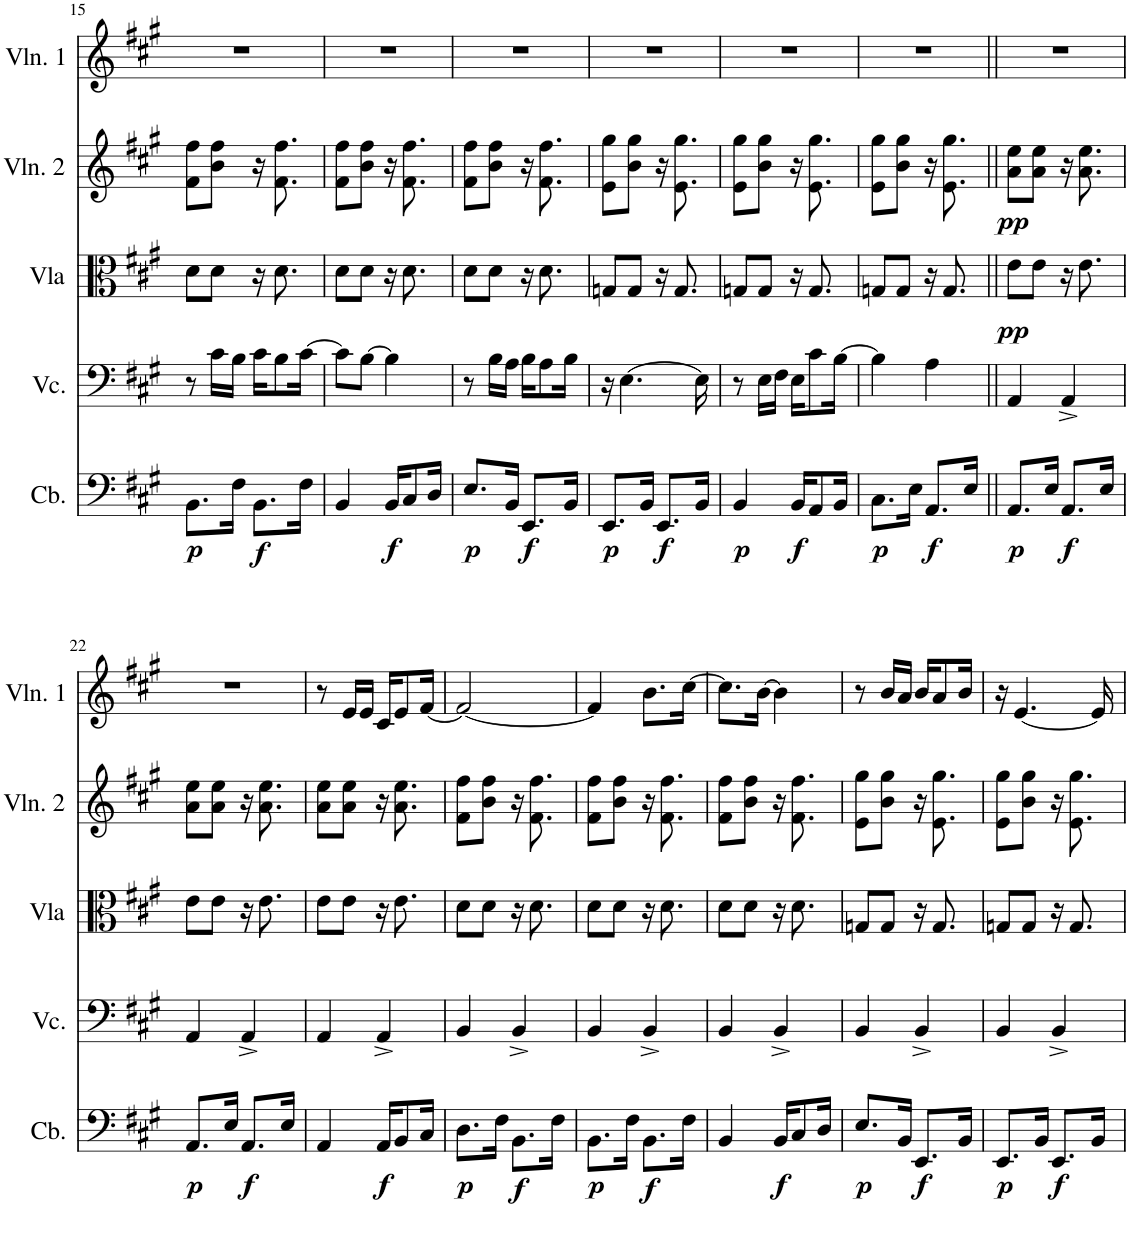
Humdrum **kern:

**kern	**dynam	**kern	**kern	**dynam	**kern	**dynam	**kern
*part5	*part5	*part4	*part3	*part3	*part2	*part2	*part1
*staff5	*staff5	*staff4	*staff3	*staff3	*staff2	*staff2	*staff1
*I"Contrabaixo	*	*I"Violoncelo	*I"Viola	*	*I"Violino 2	*	*I"Violino 1
*I'Cb.	*	*I'Vc.	*I'Vla	*	*I'Vln. 2	*	*I'Vln. 1
!!LO:PB:g=z
*clefF4	*	*clefF4	*clefC3	*	*clefG2	*	*clefG2
*Trd7c12	*	*	*	*	*	*	*
*k[f#c#g#]	*	*k[f#c#g#]	*k[f#c#g#]	*	*k[f#c#g#]	*	*k[f#c#g#]
*M2/4	*	*M2/4	*M2/4	*	*M2/4	*	*M2/4
=15	=15	=15	=15	=15	=15	=15	=15
!	!LO:DY:b	!	!	!	!	!	!
8.BB\L	p	8r	8d\L	.	8f#\ 8ff#\L	.	2r
.	.	16c#\LL	8d\J	.	8b\ 8ff#\J	.	.
16F#\Jk	.	16B\JJ	.	.	.	.	.
!	!LO:DY:b	!	!	!	!	!	!
8.BB\L	f	16c#\KL	16r	.	16r	.	.
.	.	8B\	8.d\	.	8.f#\ 8.ff#\	.	.
16F#\Jk	.	[16c#\Jk	.	.	.	.	.
=16	=16	=16	=16	=16	=16	=16	=16
4BB/	.	8c#\L]	8d\L	.	8f#\ 8ff#\L	.	2r
.	.	[8B\J	8d\J	.	8b\ 8ff#\J	.	.
!	!LO:DY:b	!	!	!	!	!	!
16BB/KL	f	4B\]	16r	.	16r	.	.
8C#/	.	.	8.d\	.	8.f#\ 8.ff#\	.	.
16D/Jk	.	.	.	.	.	.	.
=17	=17	=17	=17	=17	=17	=17	=17
!	!LO:DY:b	!	!	!	!	!	!
8.E/L	p	8r	8d\L	.	8f#\ 8ff#\L	.	2r
.	.	16B\LL	8d\J	.	8b\ 8ff#\J	.	.
16BB/Jk	.	16A\JJ	.	.	.	.	.
!	!LO:DY:b	!	!	!	!	!	!
8.EE/L	f	16B\KL	16r	.	16r	.	.
.	.	8A\	8.d\	.	8.f#\ 8.ff#\	.	.
16BB/Jk	.	16B\Jk	.	.	.	.	.
=18	=18	=18	=18	=18	=18	=18	=18
!	!LO:DY:b	!	!	!	!	!	!
8.EE/L	p	16r	8Gn/L	.	8e\ 8gg#\L	.	2r
.	.	[4.E\	.	.	.	.	.
.	.	.	8G/J	.	8b\ 8gg#\J	.	.
16BB/Jk	.	.	.	.	.	.	.
!	!LO:DY:b	!	!	!	!	!	!
8.EE/L	f	.	16r	.	16r	.	.
.	.	.	8.G/	.	8.e\ 8.gg#\	.	.
16BB/Jk	.	16E\]	.	.	.	.	.
=19	=19	=19	=19	=19	=19	=19	=19
!	!LO:DY:b	!	!	!	!	!	!
4BB/	p	8r	8Gn/L	.	8e\ 8gg#\L	.	2r
.	.	16E\LL	8G/J	.	8b\ 8gg#\J	.	.
.	.	16F#\JJ	.	.	.	.	.
!	!LO:DY:b	!	!	!	!	!	!
16BB/KL	f	16E\KL	16r	.	16r	.	.
8AA/	.	8c#\	8.G/	.	8.e\ 8.gg#\	.	.
16BB/Jk	.	[16B\Jk	.	.	.	.	.
=20	=20	=20	=20	=20	=20	=20	=20
!	!LO:DY:b	!	!	!	!	!	!
8.C#\L	p	4B\]	8Gn/L	.	8e\ 8gg#\L	.	2r
.	.	.	8G/J	.	8b\ 8gg#\J	.	.
16E\Jk	.	.	.	.	.	.	.
!	!LO:DY:b	!	!	!	!	!	!
8.AA/L	f	4A\	16r	.	16r	.	.
.	.	.	8.G/	.	8.e\ 8.gg#\	.	.
16E/Jk	.	.	.	.	.	.	.
=21||	=21||	=21||	=21||	=21||	=21||	=21||	=21||
!	!LO:DY:b	!	!	!LO:DY:b	!	!LO:DY:b	!
8.AA/L	p	4AA/	8e\L	pp	8a\ 8ee\L	pp	2r
.	.	.	8e\J	.	8a\ 8ee\J	.	.
16E/Jk	.	.	.	.	.	.	.
!	!LO:DY:b	!	!	!	!	!	!
8.AA/L	f	4AA^/	16r	.	16r	.	.
.	.	.	8.e\	.	8.a\ 8.ee\	.	.
16E/Jk	.	.	.	.	.	.	.
!!LO:LB:g=z
=22	=22	=22	=22	=22	=22	=22	=22
!	!LO:DY:b	!	!	!	!	!	!
8.AA/L	p	4AA/	8e\L	.	8a\ 8ee\L	.	2r
.	.	.	8e\J	.	8a\ 8ee\J	.	.
16E/Jk	.	.	.	.	.	.	.
!	!LO:DY:b	!	!	!	!	!	!
8.AA/L	f	4AA^/	16r	.	16r	.	.
.	.	.	8.e\	.	8.a\ 8.ee\	.	.
16E/Jk	.	.	.	.	.	.	.
=23	=23	=23	=23	=23	=23	=23	=23
4AA/	.	4AA/	8e\L	.	8a\ 8ee\L	.	8r
.	.	.	8e\J	.	8a\ 8ee\J	.	16e/LL
.	.	.	.	.	.	.	16e/JJ
!	!LO:DY:b	!	!	!	!	!	!
16AA/KL	f	4AA^/	16r	.	16r	.	16c#/KL
8BB/	.	.	8.e\	.	8.a\ 8.ee\	.	8e/
16C#/Jk	.	.	.	.	.	.	[16f#/Jk
=24	=24	=24	=24	=24	=24	=24	=24
!	!LO:DY:b	!	!	!	!	!	!
8.D\L	p	4BB/	8d\L	.	8f#\ 8ff#\L	.	2f#/_
.	.	.	8d\J	.	8b\ 8ff#\J	.	.
16F#\Jk	.	.	.	.	.	.	.
!	!LO:DY:b	!	!	!	!	!	!
8.BB\L	f	4BB^/	16r	.	16r	.	.
.	.	.	8.d\	.	8.f#\ 8.ff#\	.	.
16F#\Jk	.	.	.	.	.	.	.
=25	=25	=25	=25	=25	=25	=25	=25
!	!LO:DY:b	!	!	!	!	!	!
8.BB\L	p	4BB/	8d\L	.	8f#\ 8ff#\L	.	4f#/]
.	.	.	8d\J	.	8b\ 8ff#\J	.	.
16F#\Jk	.	.	.	.	.	.	.
!	!LO:DY:b	!	!	!	!	!	!
8.BB\L	f	4BB^/	16r	.	16r	.	8.b\L
.	.	.	8.d\	.	8.f#\ 8.ff#\	.	.
16F#\Jk	.	.	.	.	.	.	[16cc#\Jk
=26	=26	=26	=26	=26	=26	=26	=26
4BB/	.	4BB/	8d\L	.	8f#\ 8ff#\L	.	8.cc#\L]
.	.	.	8d\J	.	8b\ 8ff#\J	.	.
.	.	.	.	.	.	.	[16b\Jk
!	!LO:DY:b	!	!	!	!	!	!
16BB/KL	f	4BB^/	16r	.	16r	.	4b\]
8C#/	.	.	8.d\	.	8.f#\ 8.ff#\	.	.
16D/Jk	.	.	.	.	.	.	.
=27	=27	=27	=27	=27	=27	=27	=27
!	!LO:DY:b	!	!	!	!	!	!
8.E/L	p	4BB/	8Gn/L	.	8e\ 8gg#\L	.	8r
.	.	.	8G/J	.	8b\ 8gg#\J	.	16b/LL
16BB/Jk	.	.	.	.	.	.	16a/JJ
!	!LO:DY:b	!	!	!	!	!	!
8.EE/L	f	4BB^/	16r	.	16r	.	16b/KL
.	.	.	8.G/	.	8.e\ 8.gg#\	.	8a/
16BB/Jk	.	.	.	.	.	.	16b/Jk
=28	=28	=28	=28	=28	=28	=28	=28
!	!LO:DY:b	!	!	!	!	!	!
8.EE/L	p	4BB/	8Gn/L	.	8e\ 8gg#\L	.	16r
.	.	.	.	.	.	.	[4.e/
.	.	.	8G/J	.	8b\ 8gg#\J	.	.
16BB/Jk	.	.	.	.	.	.	.
!	!LO:DY:b	!	!	!	!	!	!
8.EE/L	f	4BB^/	16r	.	16r	.	.
.	.	.	8.G/	.	8.e\ 8.gg#\	.	.
16BB/Jk	.	.	.	.	.	.	16e/]
=	=	=	=	=	=	=	=
*-	*-	*-	*-	*-	*-	*-	*-
